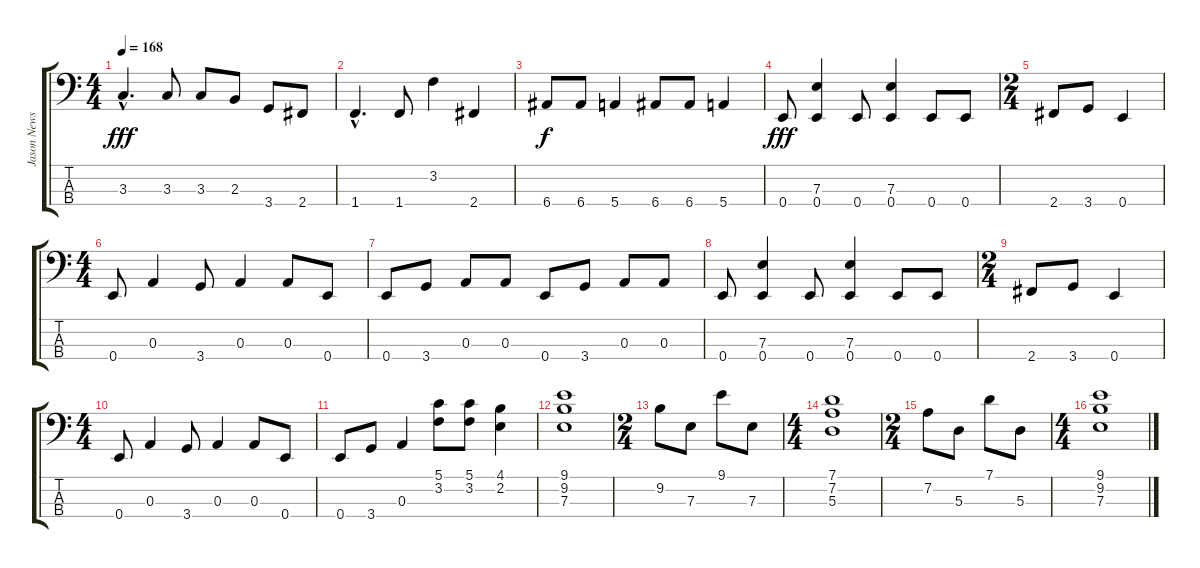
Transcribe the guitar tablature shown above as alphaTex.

\track ("Jason Newsted/Cliff Burton Bass" "Jason News") {instrument electricbasspick}
\staff {score tabs}
\tuning (G2 D2 A1 E1) {hide}
\ts (4 4)
\tempo 168
\clef f4
\ks c
3.3{hac}.4{d dy fff} 3.3.8 3.3.8 2.3.8 3.4.8 2.4.8 |
1.4{hac}.4{d} 1.4.8 3.2.4 2.4.4 |
6.4.8{dy f} 6.4.8 5.4.4 6.4.8 6.4.8 5.4.4 |
0.4.8{dy fff} (7.3 0.4).4 0.4.8 (7.3 0.4).4 0.4.8 0.4.8 |
\ts (2 4)
2.4.8 3.4.8 0.4.4 |
\ts (4 4)
0.4.8 0.3.4 3.4.8 0.3.4 0.3.8 0.4.8 |
0.4.8 3.4.8 0.3.8 0.3.8 0.4.8 3.4.8 0.3.8 0.3.8 |
0.4.8 (7.3 0.4).4 0.4.8 (7.3 0.4).4 0.4.8 0.4.8 |
\ts (2 4)
2.4.8 3.4.8 0.4.4 |
\ts (4 4)
0.4.8 0.3.4 3.4.8 0.3.4 0.3.8 0.4.8 |
0.4.8 3.4.8 0.3.4 (5.1 3.2).8 (5.1 3.2).8 (4.1 2.2).4 |
(9.1 9.2 7.3).1 |
\ts (2 4)
9.2.8 7.3.8 9.1.8 7.3.8 |
\ts (4 4)
(7.1 7.2 5.3).1 |
\ts (2 4)
7.2.8 5.3.8 7.1.8 5.3.8 |
\ts (4 4)
(9.1 9.2 7.3).1
